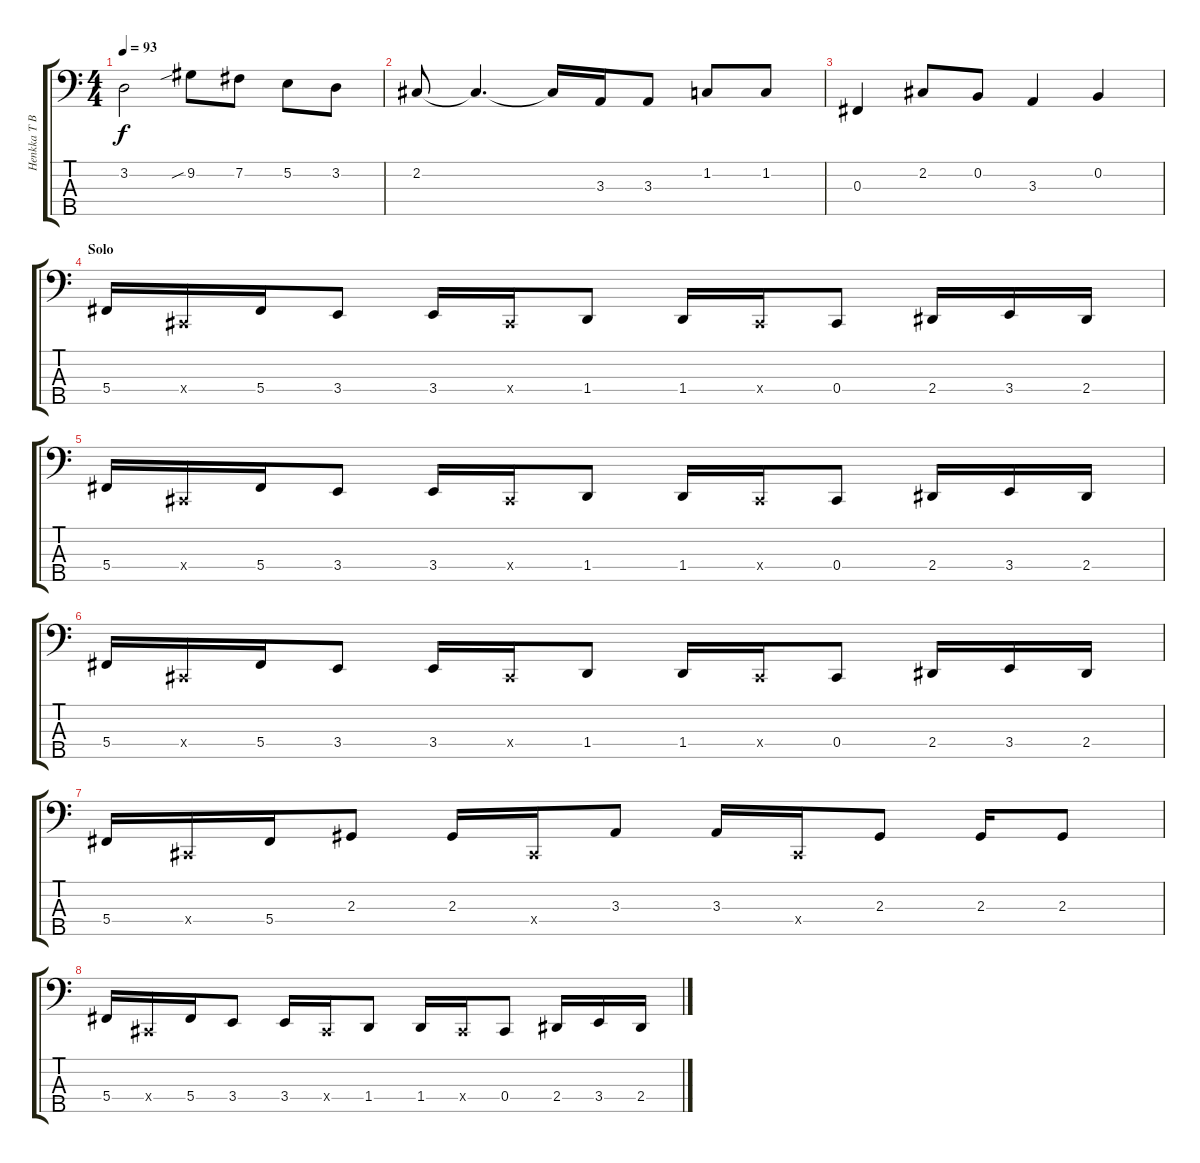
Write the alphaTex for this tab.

\track ("Henkka T Blacksmith" "Henkka T B") {instrument electricbasspick}
\staff {score tabs}
\tuning (E2 B1 Gb1 Db1 Ab0) {hide}
\ts (4 4)
\tempo 93
\clef f4
\ks c
3.2.2{dy f} 9.2{sib}.8 7.2.8 5.2.8 3.2.8 |
2.2.8 2.2{t}.4{d} 2.2{t}.16 3.3.16 3.3.8 1.2.8 1.2.8 |
0.3.4 2.2.8 0.2.8 3.3.4 0.2.4 |
\section ("" "Solo")
5.4.16 0.4{x}.16 5.4.16 3.4.8 3.4.16 0.4{x}.16 1.4.8 1.4.16 0.4{x}.16 0.4.8 2.4.16 3.4.16 2.4.16 |
5.4.16 0.4{x}.16 5.4.16 3.4.8 3.4.16 0.4{x}.16 1.4.8 1.4.16 0.4{x}.16 0.4.8 2.4.16 3.4.16 2.4.16 |
5.4.16 0.4{x}.16 5.4.16 3.4.8 3.4.16 0.4{x}.16 1.4.8 1.4.16 0.4{x}.16 0.4.8 2.4.16 3.4.16 2.4.16 |
5.4.16 0.4{x}.16 5.4.16 2.3.8 2.3.16 0.4{x}.16 3.3.8 3.3.16 0.4{x}.16 2.3.8 2.3.16 2.3.8 |
5.4.16 0.4{x}.16 5.4.16 3.4.8 3.4.16 0.4{x}.16 1.4.8 1.4.16 0.4{x}.16 0.4.8 2.4.16 3.4.16 2.4.16
